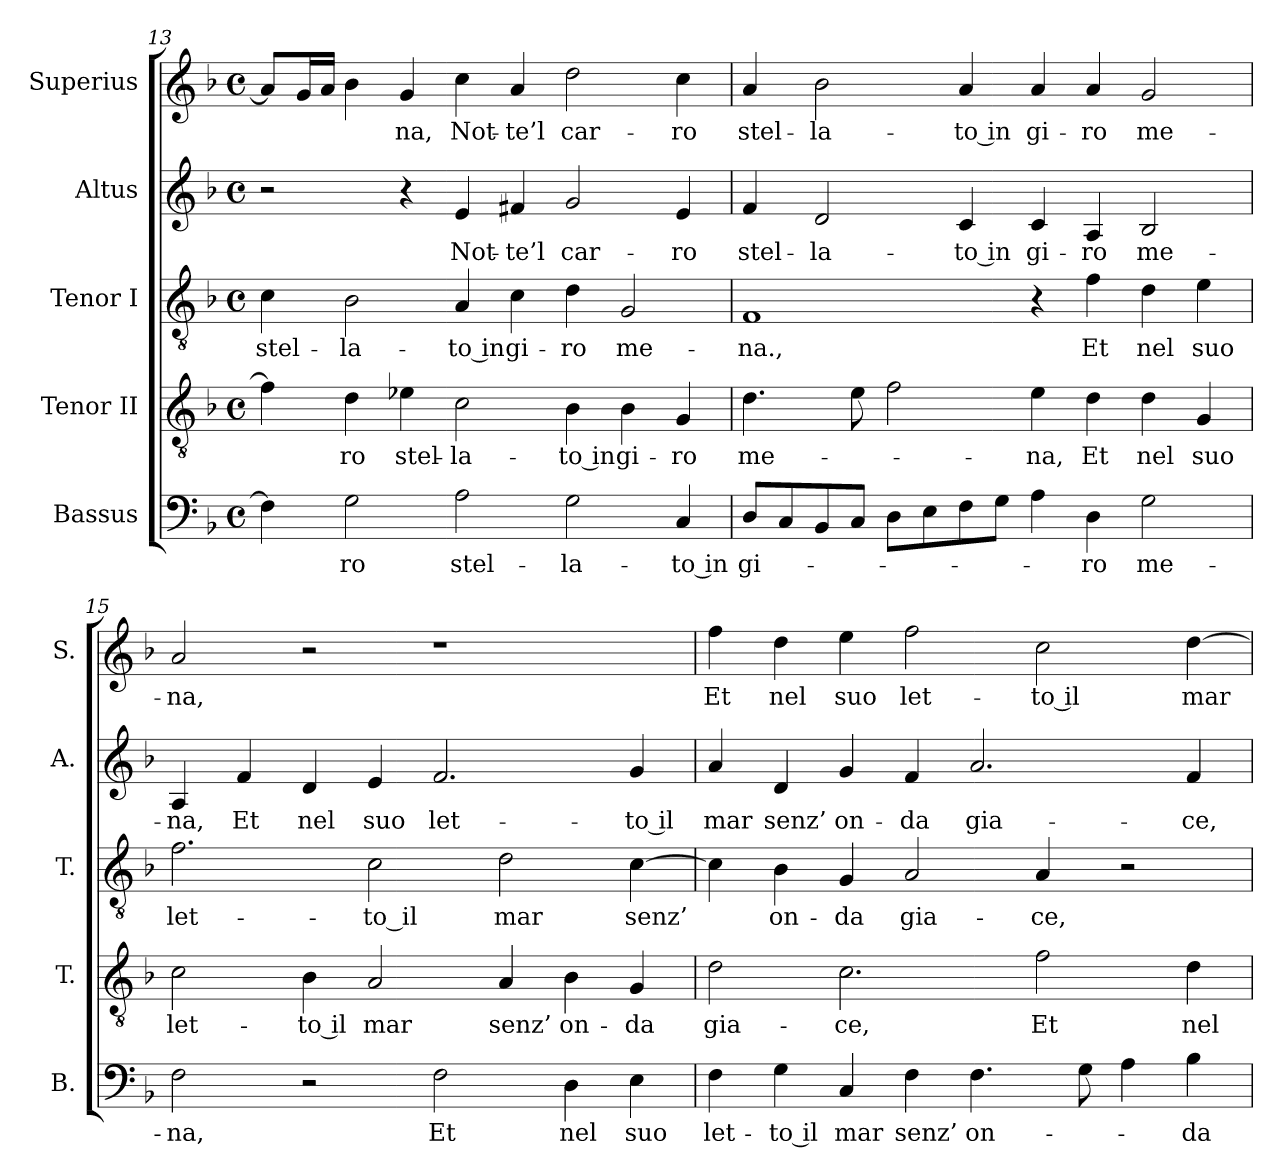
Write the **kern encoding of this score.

**kern	**text	**kern	**text	**kern	**text	**kern	**text	**kern	**text
*part5	*part5	*part4	*part4	*part3	*part3	*part2	*part2	*part1	*part1
*staff5	*staff5	*staff4	*staff4	*staff3	*staff3	*staff2	*staff2	*staff1	*staff1
*I"Bassus	*	*I"Tenor II	*	*I"Tenor I	*	*I"Altus	*	*I"Superius	*
*I'B.	*	*I'T.	*	*I'T.	*	*I'A.	*	*I'S.	*
*clefF4	*	*clefGv2	*	*clefGv2	*	*clefG2	*	*clefG2	*
*	*	*ITrd7c12	*	*ITrd7c12	*	*	*	*	*
*k[b-]	*	*k[b-]	*	*k[b-]	*	*k[b-]	*	*k[b-]	*
*F:	*	*F:	*	*F:	*	*F:	*	*F:	*
*M4/4	*	*M4/4	*	*M4/4	*	*M4/4	*	*M4/4	*
*met(c)	*	*met(c)	*	*met(c)	*	*met(c)	*	*met(c)	*
=13	=13	=13	=13	=13	=13	=13	=13	=13	=13
!	!	!	!	!	!LO:LY:b:color=#000000	!	!	!	!
4Fi\]	.	4Fi\]	.	4Ci\	stel-	2r	.	8ai/L]	.
.	.	.	.	.	.	.	.	16gi/L	.
.	.	.	.	.	.	.	.	16ai/JJ	.
!	!LO:LY:b:color=#000000	!	!	!	!	!	!	!	!
!	!	!	!LO:LY:b:color=#000000	!	!	!	!	!	!
!	!	!	!	!	!LO:LY:b:color=#000000	!	!	!	!
2Gi\	-ro	4Di\	-ro	2BB-i\	-la-	.	.	4b-i\	.
!	!	!	!LO:LY:b:color=#000000	!	!	!	!	!	!
!	!	!	!	!	!	!	!	!	!LO:LY:b:color=#000000
.	.	4E-Xi\	stel-	.	.	4r	.	4gi/	-na,
!	!LO:LY:b:color=#000000	!	!	!	!	!	!	!	!
!	!	!	!LO:LY:b:color=#000000	!	!	!	!	!	!
!	!	!	!	!	!LO:LY:b:color=#000000	!	!	!	!
!	!	!	!	!	!	!	!LO:LY:b:color=#000000	!	!
!	!	!	!	!	!	!	!	!	!LO:LY:b:color=#000000
2Ai\	stel-	2Ci\	-la-	4AAi/	-to in	4ei/	Not-	4cci\	Not-
!	!	!	!	!	!LO:LY:b:color=#000000	!	!	!	!
!	!	!	!	!	!	!	!LO:LY:b:color=#000000	!	!
!	!	!	!	!	!	!	!	!	!LO:LY:b:color=#000000
.	.	.	.	4Ci\	gi-	4f#Xi/	-te’l	4ai/	-te’l
!	!LO:LY:b:color=#000000	!	!	!	!	!	!	!	!
!	!	!	!LO:LY:b:color=#000000	!	!	!	!	!	!
!	!	!	!	!	!LO:LY:b:color=#000000	!	!	!	!
!	!	!	!	!	!	!	!LO:LY:b:color=#000000	!	!
!	!	!	!	!	!	!	!	!	!LO:LY:b:color=#000000
2Gi\	-la-	4BB-i\	-to in	4Di\	-ro	2gi/	car-	2ddi\	car-
!	!	!	!LO:LY:b:color=#000000	!	!	!	!	!	!
!	!	!	!	!	!LO:LY:b:color=#000000	!	!	!	!
.	.	4BB-i\	gi-	2GGi/	me-	.	.	.	.
!	!LO:LY:b:color=#000000	!	!	!	!	!	!	!	!
!	!	!	!LO:LY:b:color=#000000	!	!	!	!	!	!
!	!	!	!	!	!	!	!LO:LY:b:color=#000000	!	!
!	!	!	!	!	!	!	!	!	!LO:LY:b:color=#000000
4Ci/	-to in	4GGi/	-ro	.	.	4ei/	-ro	4cci\	-ro
!!LO:LB:g=z
=14	=14	=14	=14	=14	=14	=14	=14	=14	=14
!	!LO:LY:b:color=#000000	!	!	!	!	!	!	!	!
!	!	!	!LO:LY:b:color=#000000	!	!	!	!	!	!
!	!	!	!	!	!LO:LY:b:color=#000000	!	!	!	!
!	!	!	!	!	!	!	!LO:LY:b:color=#000000	!	!
!	!	!	!	!	!	!	!	!	!LO:LY:b:color=#000000
8Di/L	gi-	4.Di\	me-	1FFi	-na.,	4fi/	stel-	4ai/	stel-
8Ci/	.	.	.	.	.	.	.	.	.
!	!	!	!	!	!	!	!LO:LY:b:color=#000000	!	!
!	!	!	!	!	!	!	!	!	!LO:LY:b:color=#000000
8BB-i/	.	.	.	.	.	2di/	-la-	2b-i\	-la-
8Ci/J	.	8Ei\	.	.	.	.	.	.	.
8Di\L	.	2Fi\	.	.	.	.	.	.	.
8Ei\	.	.	.	.	.	.	.	.	.
!	!	!	!	!	!	!	!LO:LY:b:color=#000000	!	!
!	!	!	!	!	!	!	!	!	!LO:LY:b:color=#000000
8Fi\	.	.	.	.	.	4ci/	-to in	4ai/	-to in
8Gi\J	.	.	.	.	.	.	.	.	.
!	!	!	!LO:LY:b:color=#000000	!	!	!	!	!	!
!	!	!	!	!	!	!	!LO:LY:b:color=#000000	!	!
!	!	!	!	!	!	!	!	!	!LO:LY:b:color=#000000
4Ai\	.	4Ei\	-na,	4r	.	4ci/	gi-	4ai/	gi-
!	!LO:LY:b:color=#000000	!	!	!	!	!	!	!	!
!	!	!	!LO:LY:b:color=#000000	!	!	!	!	!	!
!	!	!	!	!	!LO:LY:b:color=#000000	!	!	!	!
!	!	!	!	!	!	!	!LO:LY:b:color=#000000	!	!
!	!	!	!	!	!	!	!	!	!LO:LY:b:color=#000000
4Di\	-ro	4Di\	Et	4Fi\	Et	4Ai/	-ro	4ai/	-ro
!	!LO:LY:b:color=#000000	!	!	!	!	!	!	!	!
!	!	!	!LO:LY:b:color=#000000	!	!	!	!	!	!
!	!	!	!	!	!LO:LY:b:color=#000000	!	!	!	!
!	!	!	!	!	!	!	!LO:LY:b:color=#000000	!	!
!	!	!	!	!	!	!	!	!	!LO:LY:b:color=#000000
2Gi\	me-	4Di\	nel	4Di\	nel	2B-i/	me-	2gi/	me-
!	!	!	!LO:LY:b:color=#000000	!	!	!	!	!	!
!	!	!	!	!	!LO:LY:b:color=#000000	!	!	!	!
.	.	4GGi/	suo	4Ei\	suo	.	.	.	.
=15	=15	=15	=15	=15	=15	=15	=15	=15	=15
!	!LO:LY:b:color=#000000	!	!	!	!	!	!	!	!
!	!	!	!LO:LY:b:color=#000000	!	!	!	!	!	!
!	!	!	!	!	!LO:LY:b:color=#000000	!	!	!	!
!	!	!	!	!	!	!	!LO:LY:b:color=#000000	!	!
!	!	!	!	!	!	!	!	!	!LO:LY:b:color=#000000
2Fi\	-na,	2Ci\	let-	2.Fi\	let-	4Ai/	-na,	2ai/	-na,
!	!	!	!	!	!	!	!LO:LY:b:color=#000000	!	!
.	.	.	.	.	.	4fi/	Et	.	.
!	!	!	!LO:LY:b:color=#000000	!	!	!	!	!	!
!	!	!	!	!	!	!	!LO:LY:b:color=#000000	!	!
2r	.	4BB-i\	-to il	.	.	4di/	nel	2r	.
!	!	!	!LO:LY:b:color=#000000	!	!	!	!	!	!
!	!	!	!	!	!LO:LY:b:color=#000000	!	!	!	!
!	!	!	!	!	!	!	!LO:LY:b:color=#000000	!	!
.	.	2AAi/	mar	2Ci\	-to_il	4ei/	suo	.	.
!	!LO:LY:b:color=#000000	!	!	!	!	!	!	!	!
!	!	!	!	!	!	!	!LO:LY:b:color=#000000	!	!
2Fi\	Et	.	.	.	.	2.fi/	let-	1r	.
!	!	!	!LO:LY:b:color=#000000	!	!	!	!	!	!
!	!	!	!	!	!LO:LY:b:color=#000000	!	!	!	!
.	.	4AAi/	senz’	2Di\	mar	.	.	.	.
!	!LO:LY:b:color=#000000	!	!	!	!	!	!	!	!
!	!	!	!LO:LY:b:color=#000000	!	!	!	!	!	!
4Di\	nel	4BB-i\	on-	.	.	.	.	.	.
!	!LO:LY:b:color=#000000	!	!	!	!	!	!	!	!
!	!	!	!LO:LY:b:color=#000000	!	!	!	!	!	!
!	!	!	!	!	!LO:LY:b:color=#000000	!	!	!	!
!	!	!	!	!	!	!	!LO:LY:b:color=#000000	!	!
4Ei\	suo	4GGi/	-da	[>4Ci\	senz’	4gi/	-to il	.	.
=16	=16	=16	=16	=16	=16	=16	=16	=16	=16
!	!LO:LY:b:color=#000000	!	!	!	!	!	!	!	!
!	!	!	!LO:LY:b:color=#000000	!	!	!	!	!	!
!	!	!	!	!	!	!	!LO:LY:b:color=#000000	!	!
!	!	!	!	!	!	!	!	!	!LO:LY:b:color=#000000
4Fi\	let-	2Di\	gia-	4Ci\]	.	4ai/	mar	4ffi\	Et
!	!LO:LY:b:color=#000000	!	!	!	!	!	!	!	!
!	!	!	!	!	!LO:LY:b:color=#000000	!	!	!	!
!	!	!	!	!	!	!	!LO:LY:b:color=#000000	!	!
!	!	!	!	!	!	!	!	!	!LO:LY:b:color=#000000
4Gi\	-to il	.	.	4BB-i\	on-	4di/	senz’	4ddi\	nel
!	!LO:LY:b:color=#000000	!	!	!	!	!	!	!	!
!	!	!	!LO:LY:b:color=#000000	!	!	!	!	!	!
!	!	!	!	!	!LO:LY:b:color=#000000	!	!	!	!
!	!	!	!	!	!	!	!LO:LY:b:color=#000000	!	!
!	!	!	!	!	!	!	!	!	!LO:LY:b:color=#000000
4Ci/	mar	2.Ci\	-ce,	4GGi/	-da	4gi/	on-	4eei\	suo
!	!LO:LY:b:color=#000000	!	!	!	!	!	!	!	!
!	!	!	!	!	!LO:LY:b:color=#000000	!	!	!	!
!	!	!	!	!	!	!	!LO:LY:b:color=#000000	!	!
!	!	!	!	!	!	!	!	!	!LO:LY:b:color=#000000
4Fi\	senz’	.	.	2AAi/	gia-	4fi/	-da	2ffi\	let-
!	!LO:LY:b:color=#000000	!	!	!	!	!	!	!	!
!	!	!	!	!	!	!	!LO:LY:b:color=#000000	!	!
4.Fi\	on-	.	.	.	.	2.ai/	gia-	.	.
!	!	!	!LO:LY:b:color=#000000	!	!	!	!	!	!
!	!	!	!	!	!LO:LY:b:color=#000000	!	!	!	!
!	!	!	!	!	!	!	!	!	!LO:LY:b:color=#000000
.	.	2Fi\	Et	4AAi/	-ce,	.	.	2cci\	-to il
8Gi\	.	.	.	.	.	.	.	.	.
4Ai\	.	.	.	2r	.	.	.	.	.
!	!LO:LY:b:color=#000000	!	!	!	!	!	!	!	!
!	!	!	!LO:LY:b:color=#000000	!	!	!	!	!	!
!	!	!	!	!	!	!	!LO:LY:b:color=#000000	!	!
!	!	!	!	!	!	!	!	!	!LO:LY:b:color=#000000
4B-i\	-da	4Di\	nel	.	.	4fi/	-ce,	[>4ddi\	mar
=	=	=	=	=	=	=	=	=	=
*-	*-	*-	*-	*-	*-	*-	*-	*-	*-
